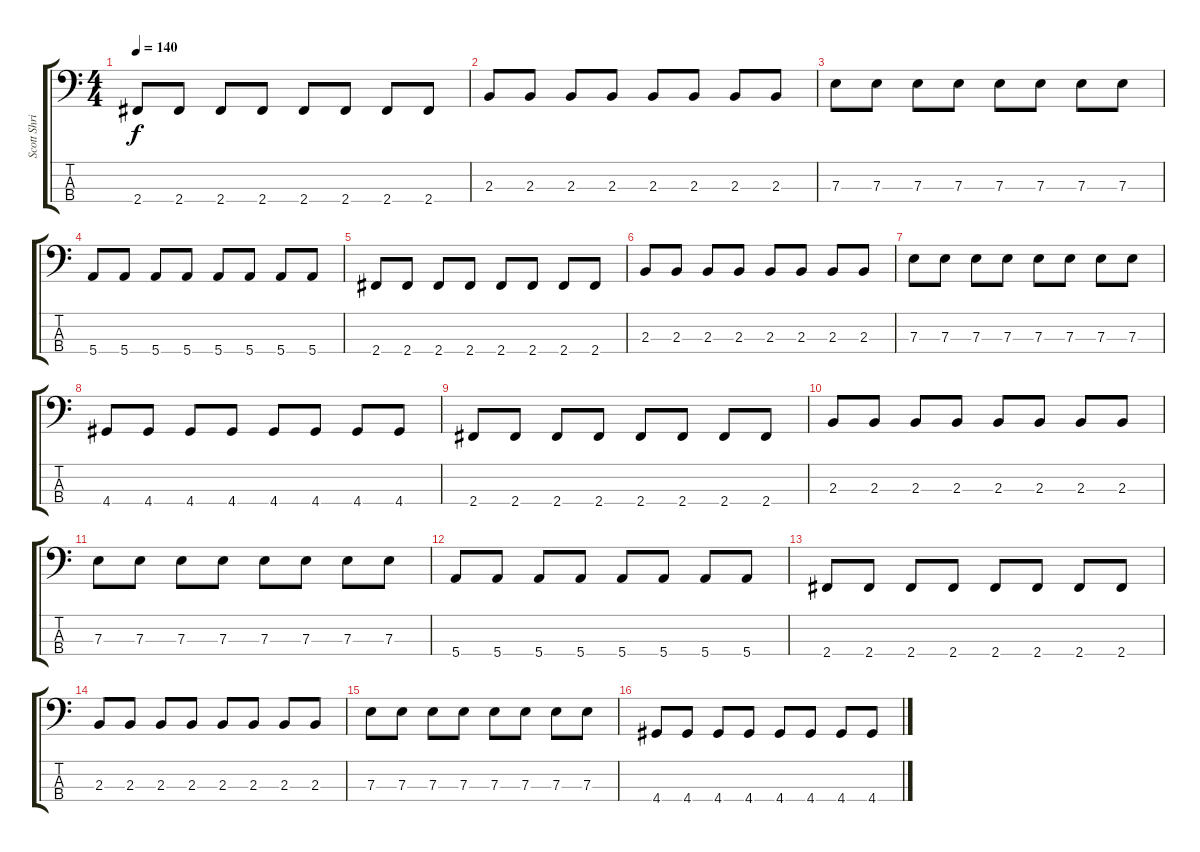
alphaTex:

\track ("Scott Shriner" "Scott Shri") {instrument electricbassfinger}
\staff {score tabs}
\tuning (G2 D2 A1 E1) {hide}
\ts (4 4)
\tempo 140
\clef f4
\ks c
2.4.8{dy f} 2.4.8 2.4.8 2.4.8 2.4.8 2.4.8 2.4.8 2.4.8 |
2.3.8 2.3.8 2.3.8 2.3.8 2.3.8 2.3.8 2.3.8 2.3.8 |
7.3.8 7.3.8 7.3.8 7.3.8 7.3.8 7.3.8 7.3.8 7.3.8 |
5.4.8 5.4.8 5.4.8 5.4.8 5.4.8 5.4.8 5.4.8 5.4.8 |
2.4.8 2.4.8 2.4.8 2.4.8 2.4.8 2.4.8 2.4.8 2.4.8 |
2.3.8 2.3.8 2.3.8 2.3.8 2.3.8 2.3.8 2.3.8 2.3.8 |
7.3.8 7.3.8 7.3.8 7.3.8 7.3.8 7.3.8 7.3.8 7.3.8 |
4.4.8 4.4.8 4.4.8 4.4.8 4.4.8 4.4.8 4.4.8 4.4.8 |
2.4.8 2.4.8 2.4.8 2.4.8 2.4.8 2.4.8 2.4.8 2.4.8 |
2.3.8 2.3.8 2.3.8 2.3.8 2.3.8 2.3.8 2.3.8 2.3.8 |
7.3.8 7.3.8 7.3.8 7.3.8 7.3.8 7.3.8 7.3.8 7.3.8 |
5.4.8 5.4.8 5.4.8 5.4.8 5.4.8 5.4.8 5.4.8 5.4.8 |
2.4.8 2.4.8 2.4.8 2.4.8 2.4.8 2.4.8 2.4.8 2.4.8 |
2.3.8 2.3.8 2.3.8 2.3.8 2.3.8 2.3.8 2.3.8 2.3.8 |
7.3.8 7.3.8 7.3.8 7.3.8 7.3.8 7.3.8 7.3.8 7.3.8 |
4.4.8 4.4.8 4.4.8 4.4.8 4.4.8 4.4.8 4.4.8 4.4.8
